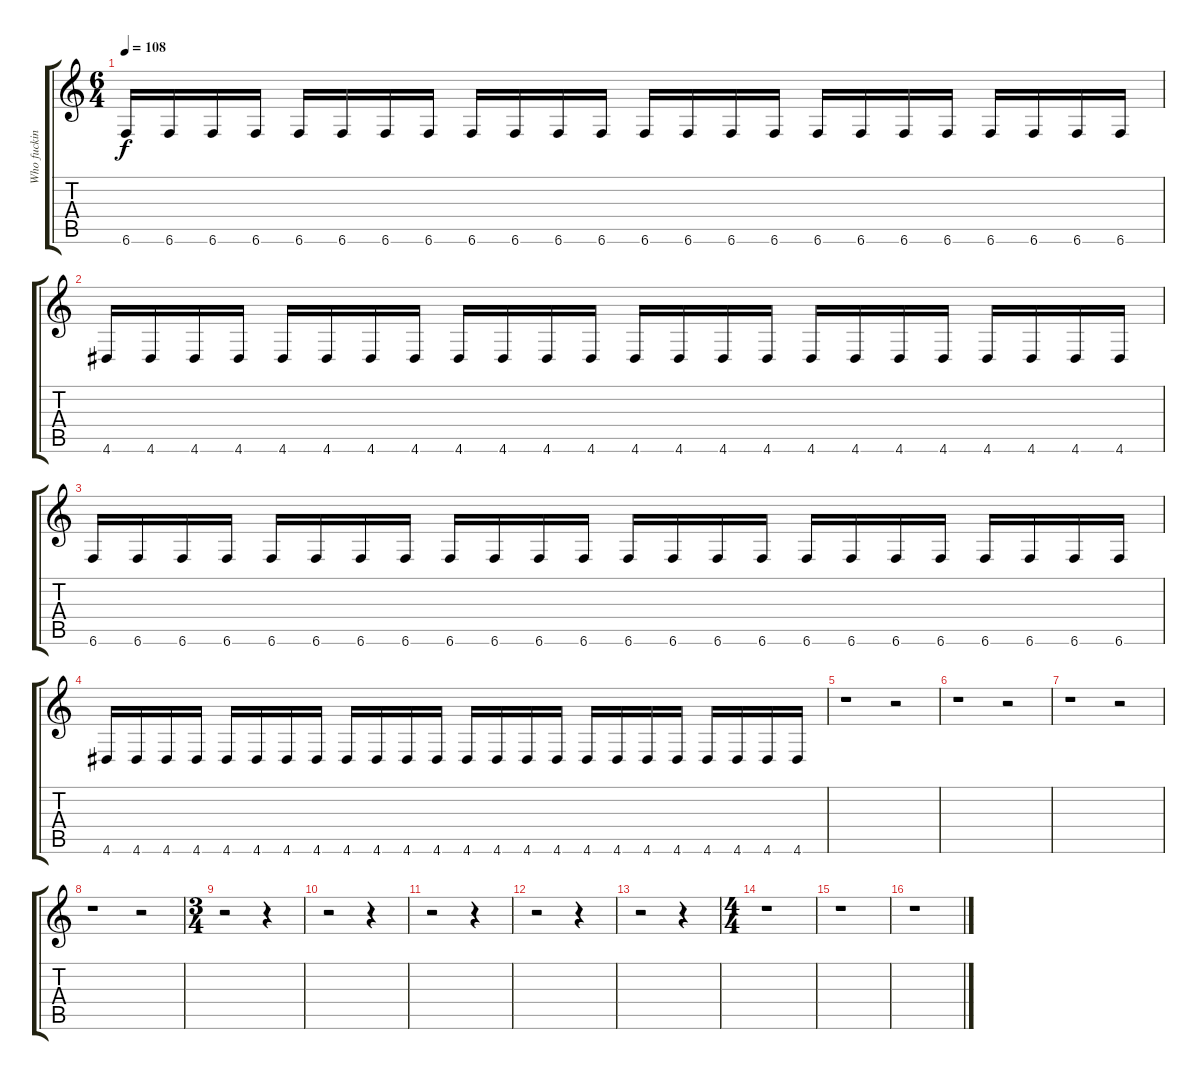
\track ("Who fucking Knows - Fills" "Who fuckin") {instrument distortionguitar}
\staff {score tabs}
\tuning (Db4 Ab3 E3 B2 Gb2 B1) {hide}
\ts (6 4)
\tempo 108
\clef g2
\ks c
6.6.16{dy f instrument distortionguitar} 6.6.16 6.6.16 6.6.16 6.6.16 6.6.16 6.6.16 6.6.16 6.6.16 6.6.16 6.6.16 6.6.16 6.6.16 6.6.16 6.6.16 6.6.16 6.6.16 6.6.16 6.6.16 6.6.16 6.6.16 6.6.16 6.6.16 6.6.16 |
4.6.16 4.6.16 4.6.16 4.6.16 4.6.16 4.6.16 4.6.16 4.6.16 4.6.16 4.6.16 4.6.16 4.6.16 4.6.16 4.6.16 4.6.16 4.6.16 4.6.16 4.6.16 4.6.16 4.6.16 4.6.16 4.6.16 4.6.16 4.6.16 |
6.6.16 6.6.16 6.6.16 6.6.16 6.6.16 6.6.16 6.6.16 6.6.16 6.6.16 6.6.16 6.6.16 6.6.16 6.6.16 6.6.16 6.6.16 6.6.16 6.6.16 6.6.16 6.6.16 6.6.16 6.6.16 6.6.16 6.6.16 6.6.16 |
4.6.16 4.6.16 4.6.16 4.6.16 4.6.16 4.6.16 4.6.16 4.6.16 4.6.16 4.6.16 4.6.16 4.6.16 4.6.16 4.6.16 4.6.16 4.6.16 4.6.16 4.6.16 4.6.16 4.6.16 4.6.16 4.6.16 4.6.16 4.6.16 |
r.1 r.2 |
r.1 r.2 |
r.1 r.2 |
r.1 r.2 |
\ts (3 4)
r.2 r.4 |
r.2 r.4 |
r.2 r.4 |
r.2 r.4 |
r.2 r.4 |
\ts (4 4)
r.1 |
r.1 |
r.1
